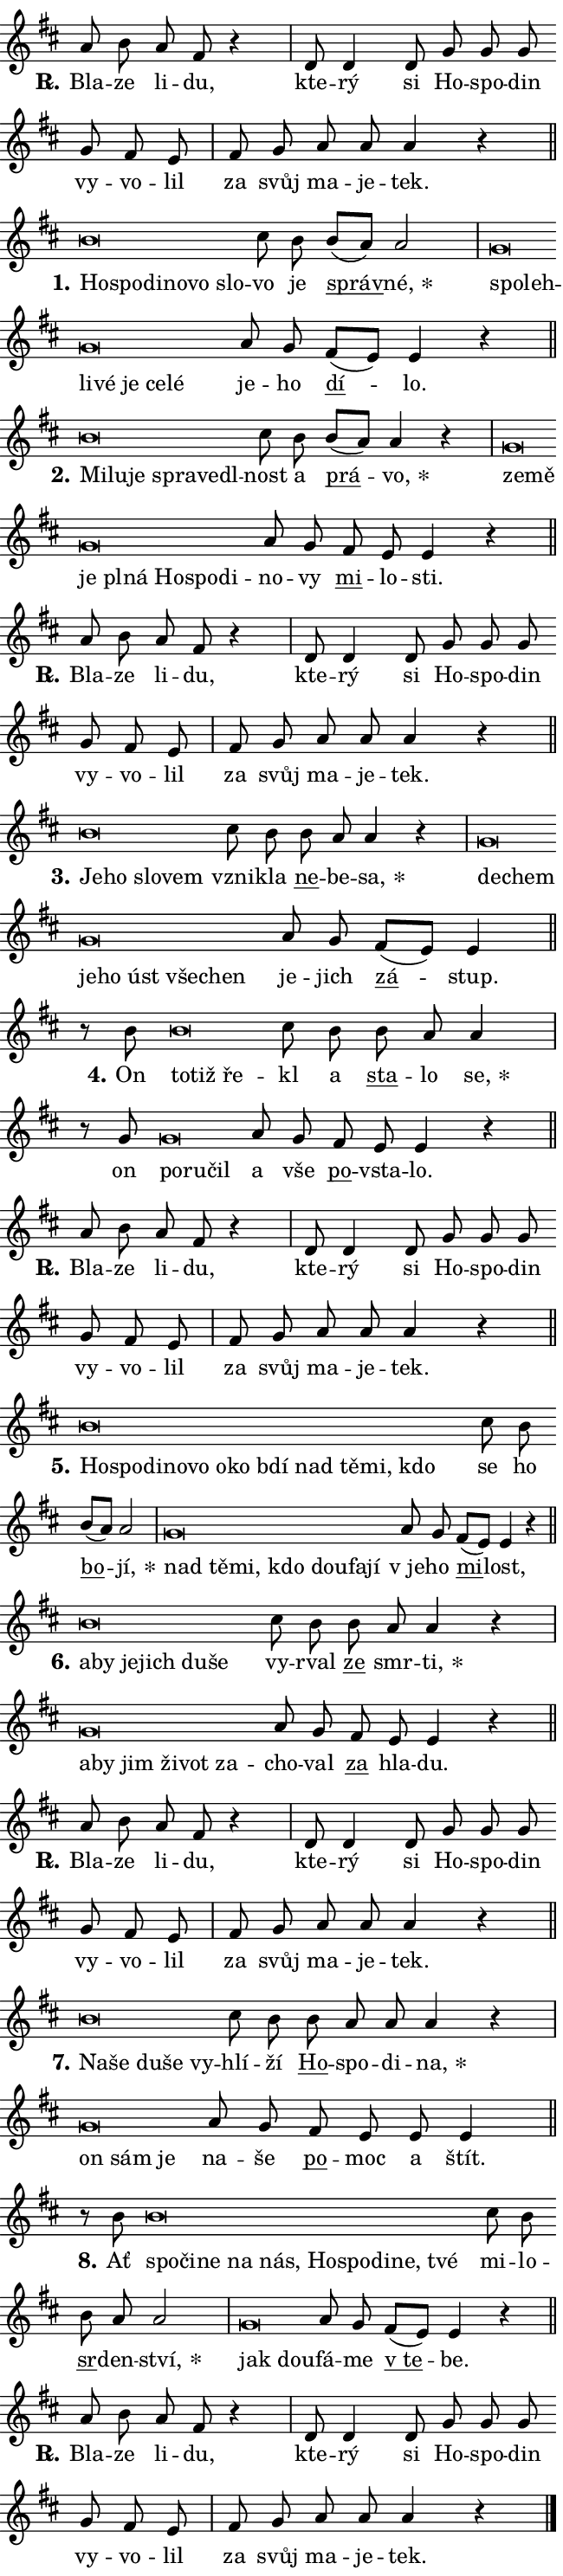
\version "2.24.0"
\header { tagline = "" }
\paper {
  indent = 0\cm
  top-margin = 0\cm
  right-margin = 0.13\cm % to fit lyric hyphens
  bottom-margin = 0\cm
  left-margin = 0\cm
  paper-width = 11\cm
  page-breaking = #ly:one-page-breaking
  system-system-spacing.basic-distance = #11
  score-system-spacing.basic-distance = #11
  ragged-last = ##f
}


%% Author: Thomas Morley
%% https://lists.gnu.org/archive/html/lilypond-user/2020-05/msg00002.html
#(define (line-position grob)
"Returns position of @var[grob} in current system:
   @code{'start}, if at first time-step
   @code{'end}, if at last time-step
   @code{'middle} otherwise
"
  (let* ((col (ly:item-get-column grob))
         (ln (ly:grob-object col 'left-neighbor))
         (rn (ly:grob-object col 'right-neighbor))
         (col-to-check-left (if (ly:grob? ln) ln col))
         (col-to-check-right (if (ly:grob? rn) rn col))
         (break-dir-left
           (and
             (ly:grob-property col-to-check-left 'non-musical #f)
             (ly:item-break-dir col-to-check-left)))
         (break-dir-right
           (and
             (ly:grob-property col-to-check-right 'non-musical #f)
             (ly:item-break-dir col-to-check-right))))
        (cond ((eqv? 1 break-dir-left) 'start)
              ((eqv? -1 break-dir-right) 'end)
              (else 'middle))))

#(define (tranparent-at-line-position vctor)
  (lambda (grob)
  "Relying on @code{line-position} select the relevant enry from @var{vctor}.
Used to determine transparency,"
    (case (line-position grob)
      ((end) (not (vector-ref vctor 0)))
      ((middle) (not (vector-ref vctor 1)))
      ((start) (not (vector-ref vctor 2))))))

noteHeadBreakVisibility =
#(define-music-function (break-visibility)(vector?)
"Makes @code{NoteHead}s transparent relying on @var{break-visibility}"
#{
  \override NoteHead.transparent =
    #(tranparent-at-line-position break-visibility)
#})

#(define delete-ledgers-for-transparent-note-heads
  (lambda (grob)
    "Reads whether a @code{NoteHead} is transparent.
If so this @code{NoteHead} is removed from @code{'note-heads} from
@var{grob}, which is supposed to be @code{LedgerLineSpanner}.
As a result ledgers are not printed for this @code{NoteHead}"
    (let* ((nhds-array (ly:grob-object grob 'note-heads))
           (nhds-list
             (if (ly:grob-array? nhds-array)
                 (ly:grob-array->list nhds-array)
                 '()))
           ;; Relies on the transparent-property being done before
           ;; Staff.LedgerLineSpanner.after-line-breaking is executed.
           ;; This is fragile ...
           (to-keep
             (remove
               (lambda (nhd)
                 (ly:grob-property nhd 'transparent #f))
               nhds-list)))
      ;; TODO find a better method to iterate over grob-arrays, similiar
      ;; to filter/remove etc for lists
      ;; For now rebuilt from scratch
      (set! (ly:grob-object grob 'note-heads)  '())
      (for-each
        (lambda (nhd)
          (ly:pointer-group-interface::add-grob grob 'note-heads nhd))
        to-keep))))

squashNotes = {
  \override NoteHead.X-extent = #'(-0.2 . 0.2)
  \override NoteHead.Y-extent = #'(-0.75 . 0)
  \override NoteHead.stencil =
    #(lambda (grob)
       (let ((pos (ly:grob-property grob 'staff-position)))
         (begin
           (if (< pos -7) (display "ERROR: Lower brevis then expected\n") (display ""))
           (if (<= pos -6) ly:text-interface::print ly:note-head::print))))
}
unSquashNotes = {
  \revert NoteHead.X-extent
  \revert NoteHead.Y-extent
  \revert NoteHead.stencil
}

hideNotes = \noteHeadBreakVisibility #begin-of-line-visible
unHideNotes = \noteHeadBreakVisibility #all-visible

% work-around for resetting accidentals
% https://lilypond.org/doc/v2.23/Documentation/notation/displaying-rhythms#unmetered-music
cadenzaMeasure = {
  \cadenzaOff
  \partial 1024 s1024
  \cadenzaOn
}

#(define-markup-command (accent layout props text) (markup?)
  "Underline accented syllable"
  (interpret-markup layout props
    #{\markup \override #'(offset . 4.3) \underline { #text }#}))

responsum = \markup \concat {
  "R" \hspace #-1.05 \path #0.1 #'((moveto 0 0.07) (lineto 0.9 0.8)) \hspace #0.05 "."
}

spaceSize = #0.6828661417322834 % exact space size for TeX Gyre Schola

\layout {
  \context {
    \Staff
    \remove "Time_signature_engraver"
    \override LedgerLineSpanner.after-line-breaking = #delete-ledgers-for-transparent-note-heads
  }
  \context {
    \Lyrics {
      \override LyricSpace.minimum-distance = \spaceSize
      \override LyricText.font-name = #"TeX Gyre Schola"
      \override LyricText.font-size = 1
      \override StanzaNumber.font-name = #"TeX Gyre Schola Bold"
      \override StanzaNumber.font-size = 1
    }
  }
  \context {
    \Score 
    \override NoteHead.text =
      #(lambda (grob) 
        (let ((pos (ly:grob-property grob 'staff-position)))
          #{\markup {
            \combine
              \halign #-0.55 \raise #(if (= pos -6) 0 0.5) \override #'(thickness . 2) \draw-line #'(3.2 . 0)
              \musicglyph "noteheads.sM1"
          }#}))
  }
}

% magnetic-lyrics.ily
%
%   written by
%     Jean Abou Samra <jean@abou-samra.fr>
%     Werner Lemberg <wl@gnu.org>
%
%   adapted by
%     Jiri Hon <jiri.hon@gmail.com>
%
% Version 2022-Apr-15

% https://www.mail-archive.com/lilypond-user@gnu.org/msg149350.html

#(define (Left_hyphen_pointer_engraver context)
   "Collect syllable-hyphen-syllable occurrences in lyrics and store
them in properties.  This engraver only looks to the left.  For
example, if the lyrics input is @code{foo -- bar}, it does the
following.

@itemize @bullet
@item
Set the @code{text} property of the @code{LyricHyphen} grob between
@q{foo} and @q{bar} to @code{foo}.

@item
Set the @code{left-hyphen} property of the @code{LyricText} grob with
text @q{foo} to the @code{LyricHyphen} grob between @q{foo} and
@q{bar}.
@end itemize

Use this auxiliary engraver in combination with the
@code{lyric-@/text::@/apply-@/magnetic-@/offset!} hook."
   (let ((hyphen #f)
         (text #f))
     (make-engraver
      (acknowledgers
       ((lyric-syllable-interface engraver grob source-engraver)
        (set! text grob)))
      (end-acknowledgers
       ((lyric-hyphen-interface engraver grob source-engraver)
        ;(when (not (grob::has-interface grob 'lyric-space-interface))
          (set! hyphen grob)));)
      ((stop-translation-timestep engraver)
       (when (and text hyphen)
         (ly:grob-set-object! text 'left-hyphen hyphen))
       (set! text #f)
       (set! hyphen #f)))))

#(define (lyric-text::apply-magnetic-offset! grob)
   "If the space between two syllables is less than the value in
property @code{LyricText@/.details@/.squash-threshold}, move the right
syllable to the left so that it gets concatenated with the left
syllable.

Use this function as a hook for
@code{LyricText@/.after-@/line-@/breaking} if the
@code{Left_@/hyphen_@/pointer_@/engraver} is active."
   (let ((hyphen (ly:grob-object grob 'left-hyphen #f)))
     (when hyphen
       (let ((left-text (ly:spanner-bound hyphen LEFT)))
         (when (grob::has-interface left-text 'lyric-syllable-interface)
           (let* ((common (ly:grob-common-refpoint grob left-text X))
                  (this-x-ext (ly:grob-extent grob common X))
                  (left-x-ext
                   (begin
                     ;; Trigger magnetism for left-text.
                     (ly:grob-property left-text 'after-line-breaking)
                     (ly:grob-extent left-text common X)))
                  ;; `delta` is the gap width between two syllables.
                  (delta (- (interval-start this-x-ext)
                            (interval-end left-x-ext)))
                  (details (ly:grob-property grob 'details))
                  (threshold (assoc-get 'squash-threshold details 0.2)))
             (when (< delta threshold)
               (let* (;; We have to manipulate the input text so that
                      ;; ligatures crossing syllable boundaries are not
                      ;; disabled.  For languages based on the Latin
                      ;; script this is essentially a beautification.
                      ;; However, for non-Western scripts it can be a
                      ;; necessity.
                      (lt (ly:grob-property left-text 'text))
                      (rt (ly:grob-property grob 'text))
                      (is-space (grob::has-interface hyphen 'lyric-space-interface))
                      (space (if is-space " " ""))
                      (extra-delta (if is-space spaceSize 0))
                      ;; Append new syllable.
                      (ltrt-space (if (and (string? lt) (string? rt))
                                (string-append lt space rt)
                                (make-concat-markup (list lt space rt))))
                      ;; Right-align `ltrt` to the right side.
                      (ltrt-space-markup (grob-interpret-markup
                               grob
                               (make-translate-markup
                                (cons (interval-length this-x-ext) 0)
                                (make-right-align-markup ltrt-space)))))
                 (begin
                   ;; Don't print `left-text`.
                   (ly:grob-set-property! left-text 'stencil #f)
                   ;; Set text and stencil (which holds all collected
                   ;; syllables so far) and shift it to the left.
                   (ly:grob-set-property! grob 'text ltrt-space)
                   (ly:grob-set-property! grob 'stencil ltrt-space-markup)
                   (ly:grob-translate-axis! grob (- (- delta extra-delta)) X))))))))))


#(define (lyric-hyphen::displace-bounds-first grob)
   ;; Make very sure this callback isn't triggered too early.
   (let ((left (ly:spanner-bound grob LEFT))
         (right (ly:spanner-bound grob RIGHT)))
     (ly:grob-property left 'after-line-breaking)
     (ly:grob-property right 'after-line-breaking)
     (ly:lyric-hyphen::print grob)))

squashThreshold = #0.4

\layout {
  \context {
    \Lyrics
    \consists #Left_hyphen_pointer_engraver
    \override LyricText.after-line-breaking =
      #lyric-text::apply-magnetic-offset!
    \override LyricHyphen.stencil = #lyric-hyphen::displace-bounds-first
    \override LyricText.details.squash-threshold = \squashThreshold
    \override LyricHyphen.minimum-distance = 0
    \override LyricHyphen.minimum-length = \squashThreshold
  }
}

squashText = \override LyricText.details.squash-threshold = 9999
unSquashText = \override LyricText.details.squash-threshold = \squashThreshold

leftText = \override LyricText.self-alignment-X = #LEFT
unLeftText = \revert LyricText.self-alignment-X

starOffset = #(lambda (grob) 
                (let ((x_offset (ly:self-alignment-interface::aligned-on-x-parent grob)))
                  (if (= x_offset 0) 0 (+ x_offset 1.2))))

star = #(define-music-function (syllable)(string?)
"Append star separator at the end of a syllable"
#{
  \once \override LyricText.X-offset = #starOffset
  \lyricmode { \markup {
    #syllable
    \override #'((font-name . "TeX Gyre Schola Bold")) \hspace #0.2 \lower #0.65 \larger "*"
  } }
#})

starAccent = #(define-music-function (syllable)(string?)
"Append star separator at the end of a syllable and make accent"
#{
  \once \override LyricText.X-offset = #starOffset
  \lyricmode { \markup {
    \accent #syllable
    \override #'((font-name . "TeX Gyre Schola Bold")) \hspace #0.2 \lower #0.65 \larger "*"
  } }
#})

breath = #(define-music-function (syllable)(string?)
"Append breathing indicator at the end of a syllable"
#{
  \lyricmode { \markup { #syllable "+" } }
#})

optionalBreath = #(define-music-function (syllable)(string?)
"Append optional breathing indicator at the end of a syllable"
#{
  \lyricmode { \markup { #syllable "(+)" } }
#})


\score {
    <<
        \new Voice = "melody" { \cadenzaOn \key d \major \relative { a'8 b a fis r4 \cadenzaMeasure \bar "|" d8 d4 d8 \bar "" g g g \bar "" g fis e \cadenzaMeasure \bar "|" fis g a a a4 r \cadenzaMeasure \bar "||" \break } }
        \new Lyrics \lyricsto "melody" { \lyricmode { \set stanza = \responsum
Bla -- ze li -- du, kte -- rý si Ho -- spo -- din vy -- vo -- lil za svůj ma -- je -- tek. } }
    >>
    \layout {}
}

\score {
    <<
        \new Voice = "melody" { \cadenzaOn \key d \major \relative { \squashNotes b'\breve*1/16 \hideNotes \breve*1/16 \bar "" \breve*1/16 \bar "" \breve*1/16 \bar "" \breve*1/16 \breve*1/16 \bar "" \unHideNotes \unSquashNotes cis8 b \bar "" b[( a)] a2 \cadenzaMeasure \bar "|" \squashNotes g\breve*1/16 \hideNotes \breve*1/16 \bar "" \breve*1/16 \bar "" \breve*1/16 \bar "" \breve*1/16 \bar "" \breve*1/16 \breve*1/16 \bar "" \unHideNotes \unSquashNotes a8 g \bar "" fis[( e)] e4 r \cadenzaMeasure \bar "||" \break } }
        \new Lyrics \lyricsto "melody" { \lyricmode { \set stanza = "1."
\leftText Ho -- \squashText spo -- di -- no -- vo slo -- \unLeftText \unSquashText vo je \markup \accent správ -- \star né, \leftText spo -- \squashText leh -- li -- vé je ce -- lé \unLeftText \unSquashText je -- ho \markup \accent dí -- lo. } }
    >>
    \layout {}
}

\score {
    <<
        \new Voice = "melody" { \cadenzaOn \key d \major \relative { \squashNotes b'\breve*1/16 \hideNotes \breve*1/16 \bar "" \breve*1/16 \bar "" \breve*1/16 \bar "" \breve*1/16 \breve*1/16 \bar "" \unHideNotes \unSquashNotes cis8 b \bar "" b[( a)] a4 r \cadenzaMeasure \bar "|" \squashNotes g\breve*1/16 \hideNotes \breve*1/16 \bar "" \breve*1/16 \bar "" \breve*1/16 \bar "" \breve*1/16 \bar "" \breve*1/16 \bar "" \breve*1/16 \breve*1/16 \bar "" \unHideNotes \unSquashNotes a8 g \bar "" fis e e4 r \cadenzaMeasure \bar "||" \break } }
        \new Lyrics \lyricsto "melody" { \lyricmode { \set stanza = "2."
\leftText Mi -- \squashText lu -- je spra -- ve -- dl -- \unLeftText \unSquashText nost a \markup \accent prá -- \star vo, \leftText ze -- \squashText mě je pl -- ná Ho -- spo -- di -- \unLeftText \unSquashText no -- vy \markup \accent mi -- lo -- sti. } }
    >>
    \layout {}
}

\score {
    <<
        \new Voice = "melody" { \cadenzaOn \key d \major \relative { a'8 b a fis r4 \cadenzaMeasure \bar "|" d8 d4 d8 \bar "" g g g \bar "" g fis e \cadenzaMeasure \bar "|" fis g a a a4 r \cadenzaMeasure \bar "||" \break } }
        \new Lyrics \lyricsto "melody" { \lyricmode { \set stanza = \responsum
Bla -- ze li -- du, kte -- rý si Ho -- spo -- din vy -- vo -- lil za svůj ma -- je -- tek. } }
    >>
    \layout {}
}

\score {
    <<
        \new Voice = "melody" { \cadenzaOn \key d \major \relative { \squashNotes b'\breve*1/16 \hideNotes \breve*1/16 \bar "" \breve*1/16 \breve*1/16 \bar "" \unHideNotes \unSquashNotes cis8 b \bar "" b a a4 r \cadenzaMeasure \bar "|" \squashNotes g\breve*1/16 \hideNotes \breve*1/16 \bar "" \breve*1/16 \bar "" \breve*1/16 \bar "" \breve*1/16 \bar "" \breve*1/16 \breve*1/16 \bar "" \unHideNotes \unSquashNotes a8 g \bar "" fis[( e)] e4 \cadenzaMeasure \bar "||" \break } }
        \new Lyrics \lyricsto "melody" { \lyricmode { \set stanza = "3."
\leftText Je -- \squashText ho slo -- vem \unLeftText \unSquashText vzni -- kla \markup \accent ne -- be -- \star sa, \leftText de -- \squashText chem je -- ho úst vše -- chen \unLeftText \unSquashText je -- jich \markup \accent zá -- stup. } }
    >>
    \layout {}
}

\score {
    <<
        \new Voice = "melody" { \cadenzaOn \key d \major \relative { r8 b'8 \squashNotes b\breve*1/16 \hideNotes \breve*1/16 \breve*1/16 \bar "" \unHideNotes \unSquashNotes cis8 b \bar "" b a a4 \cadenzaMeasure \bar "|" r8 g8 \squashNotes g\breve*1/16 \hideNotes \breve*1/16 \breve*1/16 \bar "" \unHideNotes \unSquashNotes a8 g \bar "" fis e e4 r \cadenzaMeasure \bar "||" \break } }
        \new Lyrics \lyricsto "melody" { \lyricmode { \set stanza = "4."
On \leftText to -- \squashText tiž ře -- \unLeftText \unSquashText kl a \markup \accent sta -- lo \star se, on \leftText po -- \squashText ru -- čil \unLeftText \unSquashText a vše \markup \accent po -- vsta -- lo. } }
    >>
    \layout {}
}

\score {
    <<
        \new Voice = "melody" { \cadenzaOn \key d \major \relative { a'8 b a fis r4 \cadenzaMeasure \bar "|" d8 d4 d8 \bar "" g g g \bar "" g fis e \cadenzaMeasure \bar "|" fis g a a a4 r \cadenzaMeasure \bar "||" \break } }
        \new Lyrics \lyricsto "melody" { \lyricmode { \set stanza = \responsum
Bla -- ze li -- du, kte -- rý si Ho -- spo -- din vy -- vo -- lil za svůj ma -- je -- tek. } }
    >>
    \layout {}
}

\score {
    <<
        \new Voice = "melody" { \cadenzaOn \key d \major \relative { \squashNotes b'\breve*1/16 \hideNotes \breve*1/16 \bar "" \breve*1/16 \bar "" \breve*1/16 \bar "" \breve*1/16 \bar "" \breve*1/16 \bar "" \breve*1/16 \bar "" \breve*1/16 \bar "" \breve*1/16 \bar "" \breve*1/16 \bar "" \breve*1/16 \breve*1/16 \bar "" \unHideNotes \unSquashNotes cis8 b \bar "" b[( a)] a2 \cadenzaMeasure \bar "|" \squashNotes g\breve*1/16 \hideNotes \breve*1/16 \bar "" \breve*1/16 \bar "" \breve*1/16 \bar "" \breve*1/16 \bar "" \breve*1/16 \breve*1/16 \bar "" \unHideNotes \unSquashNotes a8 g \bar "" fis[( e)] e4 r \cadenzaMeasure \bar "||" \break } }
        \new Lyrics \lyricsto "melody" { \lyricmode { \set stanza = "5."
\leftText Ho -- \squashText spo -- di -- no -- vo o -- ko bdí nad tě -- mi, kdo \unLeftText \unSquashText se ho \markup \accent bo -- \star jí, \leftText nad \squashText tě -- mi, kdo dou -- fa -- jí \unLeftText \unSquashText "v je" -- ho \markup \accent mi -- lost, } }
    >>
    \layout {}
}

\score {
    <<
        \new Voice = "melody" { \cadenzaOn \key d \major \relative { \squashNotes b'\breve*1/16 \hideNotes \breve*1/16 \bar "" \breve*1/16 \bar "" \breve*1/16 \bar "" \breve*1/16 \breve*1/16 \bar "" \unHideNotes \unSquashNotes cis8 b \bar "" b a a4 r \cadenzaMeasure \bar "|" \squashNotes g\breve*1/16 \hideNotes \breve*1/16 \bar "" \breve*1/16 \bar "" \breve*1/16 \bar "" \breve*1/16 \breve*1/16 \bar "" \unHideNotes \unSquashNotes a8 g \bar "" fis e e4 r \cadenzaMeasure \bar "||" \break } }
        \new Lyrics \lyricsto "melody" { \lyricmode { \set stanza = "6."
\leftText a -- \squashText by je -- jich du -- še \unLeftText \unSquashText vy -- rval \markup \accent ze smr -- \star ti, \leftText a -- \squashText by jim ži -- vot za -- \unLeftText \unSquashText cho -- val \markup \accent za hla -- du. } }
    >>
    \layout {}
}

\score {
    <<
        \new Voice = "melody" { \cadenzaOn \key d \major \relative { a'8 b a fis r4 \cadenzaMeasure \bar "|" d8 d4 d8 \bar "" g g g \bar "" g fis e \cadenzaMeasure \bar "|" fis g a a a4 r \cadenzaMeasure \bar "||" \break } }
        \new Lyrics \lyricsto "melody" { \lyricmode { \set stanza = \responsum
Bla -- ze li -- du, kte -- rý si Ho -- spo -- din vy -- vo -- lil za svůj ma -- je -- tek. } }
    >>
    \layout {}
}

\score {
    <<
        \new Voice = "melody" { \cadenzaOn \key d \major \relative { \squashNotes b'\breve*1/16 \hideNotes \breve*1/16 \bar "" \breve*1/16 \bar "" \breve*1/16 \breve*1/16 \bar "" \unHideNotes \unSquashNotes cis8 b \bar "" b a a a4 r \cadenzaMeasure \bar "|" \squashNotes g\breve*1/16 \hideNotes \breve*1/16 \breve*1/16 \bar "" \unHideNotes \unSquashNotes a8 g \bar "" fis e e e4 \cadenzaMeasure \bar "||" \break } }
        \new Lyrics \lyricsto "melody" { \lyricmode { \set stanza = "7."
\leftText Na -- \squashText še du -- še vy -- \unLeftText \unSquashText hlí -- ží \markup \accent Ho -- spo -- di -- \star na, \leftText on \squashText sám je \unLeftText \unSquashText na -- še \markup \accent po -- moc a štít. } }
    >>
    \layout {}
}

\score {
    <<
        \new Voice = "melody" { \cadenzaOn \key d \major \relative { r8 b'8 \squashNotes b\breve*1/16 \hideNotes \breve*1/16 \bar "" \breve*1/16 \bar "" \breve*1/16 \bar "" \breve*1/16 \bar "" \breve*1/16 \bar "" \breve*1/16 \bar "" \breve*1/16 \bar "" \breve*1/16 \breve*1/16 \bar "" \unHideNotes \unSquashNotes cis8 b \bar "" b a a2 \cadenzaMeasure \bar "|" \squashNotes g\breve*1/16 \hideNotes \breve*1/16 \bar "" \unHideNotes \unSquashNotes a8 g \bar "" fis[( e)] e4 r \cadenzaMeasure \bar "||" \break } }
        \new Lyrics \lyricsto "melody" { \lyricmode { \set stanza = "8."
Ať \leftText spo -- \squashText či -- ne na nás, Ho -- spo -- di -- ne, tvé \unLeftText \unSquashText mi -- lo -- \markup \accent sr -- den -- \star ství, \leftText jak \squashText dou -- \unLeftText \unSquashText fá -- me \markup \accent "v te" -- be. } }
    >>
    \layout {}
}

\score {
    <<
        \new Voice = "melody" { \cadenzaOn \key d \major \relative { a'8 b a fis r4 \cadenzaMeasure \bar "|" d8 d4 d8 \bar "" g g g \bar "" g fis e \cadenzaMeasure \bar "|" fis g a a a4 r \cadenzaMeasure \bar "||" \break } \bar "|." }
        \new Lyrics \lyricsto "melody" { \lyricmode { \set stanza = \responsum
Bla -- ze li -- du, kte -- rý si Ho -- spo -- din vy -- vo -- lil za svůj ma -- je -- tek. } }
    >>
    \layout {}
}
